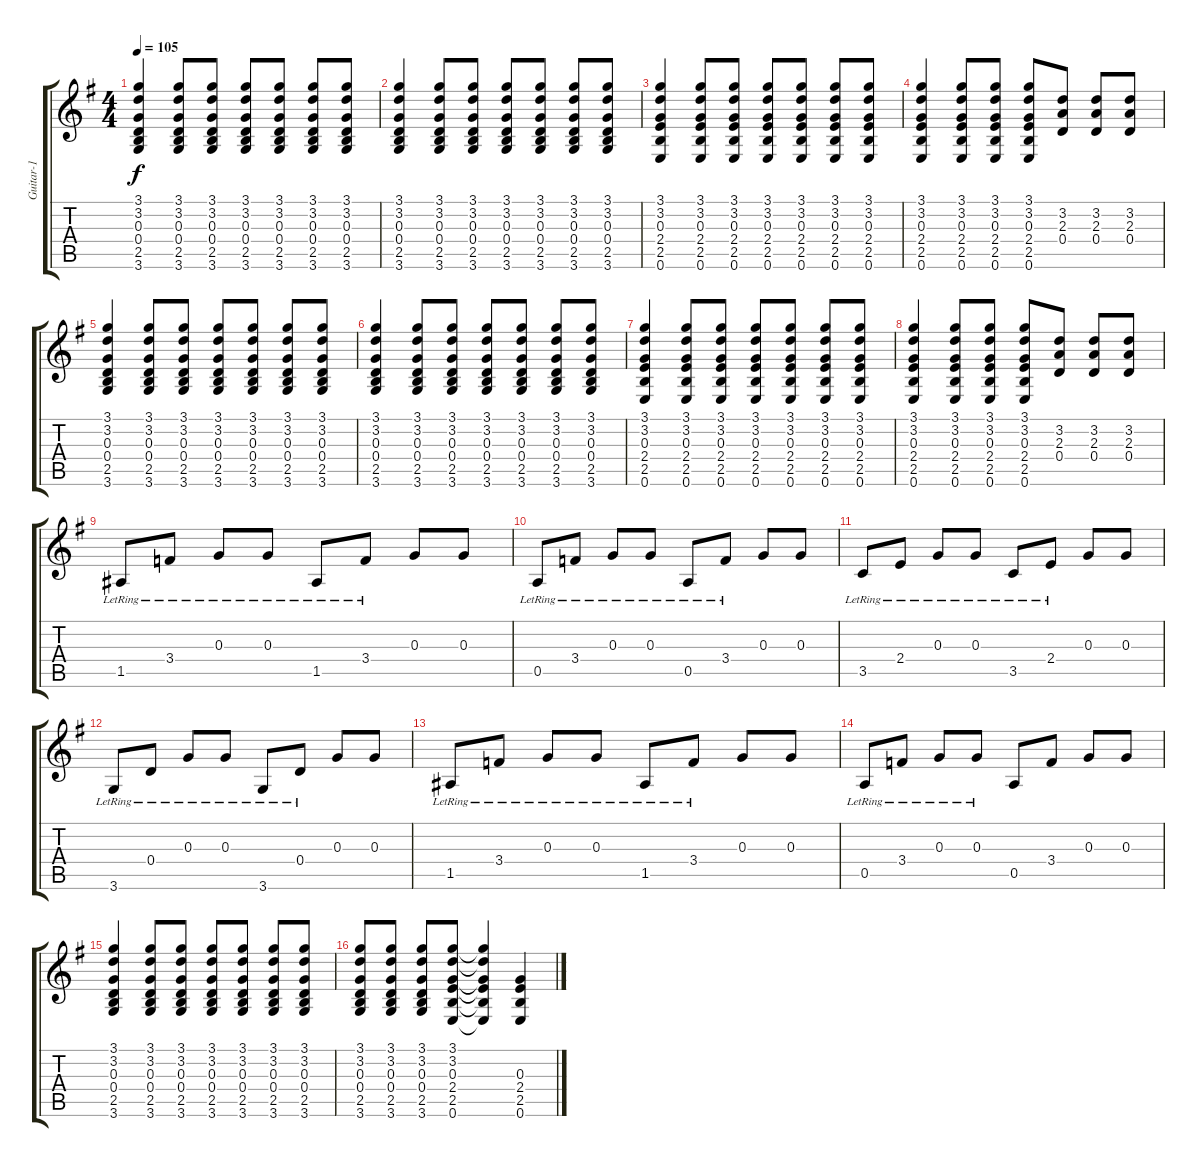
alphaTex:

\track ("Guitar-1" "Guitar-1") {instrument overdrivenguitar}
\staff {score tabs}
\tuning (E4 B3 G3 D3 A2 E2) {hide}
\ts (4 4)
\tempo 105
\clef g2
\ks g
(3.1 3.2 0.3 0.4 2.5 3.6).4{dy f} (3.1 3.2 0.3 0.4 2.5 3.6).8 (3.1 3.2 0.3 0.4 2.5 3.6).8 (3.1 3.2 0.3 0.4 2.5 3.6).8 (3.1 3.2 0.3 0.4 2.5 3.6).8 (3.1 3.2 0.3 0.4 2.5 3.6).8 (3.1 3.2 0.3 0.4 2.5 3.6).8 |
(3.1 3.2 0.3 0.4 2.5 3.6).4 (3.1 3.2 0.3 0.4 2.5 3.6).8 (3.1 3.2 0.3 0.4 2.5 3.6).8 (3.1 3.2 0.3 0.4 2.5 3.6).8 (3.1 3.2 0.3 0.4 2.5 3.6).8 (3.1 3.2 0.3 0.4 2.5 3.6).8 (3.1 3.2 0.3 0.4 2.5 3.6).8 |
(3.1 3.2 0.3 2.4 2.5 0.6).4 (3.1 3.2 0.3 2.4 2.5 0.6).8 (3.1 3.2 0.3 2.4 2.5 0.6).8 (3.1 3.2 0.3 2.4 2.5 0.6).8 (3.1 3.2 0.3 2.4 2.5 0.6).8 (3.1 3.2 0.3 2.4 2.5 0.6).8 (3.1 3.2 0.3 2.4 2.5 0.6).8 |
(3.1 3.2 0.3 2.4 2.5 0.6).4 (3.1 3.2 0.3 2.4 2.5 0.6).8 (3.1 3.2 0.3 2.4 2.5 0.6).8 (3.1 3.2 0.3 2.4 2.5 0.6).8 (3.2 2.3 0.4).8 (3.2 2.3 0.4).8 (3.2 2.3 0.4).8 |
(3.1 3.2 0.3 0.4 2.5 3.6).4 (3.1 3.2 0.3 0.4 2.5 3.6).8 (3.1 3.2 0.3 0.4 2.5 3.6).8 (3.1 3.2 0.3 0.4 2.5 3.6).8 (3.1 3.2 0.3 0.4 2.5 3.6).8 (3.1 3.2 0.3 0.4 2.5 3.6).8 (3.1 3.2 0.3 0.4 2.5 3.6).8 |
(3.1 3.2 0.3 0.4 2.5 3.6).4 (3.1 3.2 0.3 0.4 2.5 3.6).8 (3.1 3.2 0.3 0.4 2.5 3.6).8 (3.1 3.2 0.3 0.4 2.5 3.6).8 (3.1 3.2 0.3 0.4 2.5 3.6).8 (3.1 3.2 0.3 0.4 2.5 3.6).8 (3.1 3.2 0.3 0.4 2.5 3.6).8 |
(3.1 3.2 0.3 2.4 2.5 0.6).4 (3.1 3.2 0.3 2.4 2.5 0.6).8 (3.1 3.2 0.3 2.4 2.5 0.6).8 (3.1 3.2 0.3 2.4 2.5 0.6).8 (3.1 3.2 0.3 2.4 2.5 0.6).8 (3.1 3.2 0.3 2.4 2.5 0.6).8 (3.1 3.2 0.3 2.4 2.5 0.6).8 |
(3.1 3.2 0.3 2.4 2.5 0.6).4 (3.1 3.2 0.3 2.4 2.5 0.6).8 (3.1 3.2 0.3 2.4 2.5 0.6).8 (3.1 3.2 0.3 2.4 2.5 0.6).8 (3.2 2.3 0.4).8 (3.2 2.3 0.4).8 (3.2 2.3 0.4).8 |
1.5{lr}.8 3.4{lr}.8 0.3{lr}.8 0.3{lr}.8 1.5{lr}.8 3.4{lr}.8 0.3.8 0.3.8 |
0.5{lr}.8 3.4{lr}.8 0.3{lr}.8 0.3{lr}.8 0.5{lr}.8 3.4{lr}.8 0.3.8 0.3.8 |
3.5{lr}.8 2.4{lr}.8 0.3{lr}.8 0.3{lr}.8 3.5{lr}.8 2.4{lr}.8 0.3.8 0.3.8 |
3.6{lr}.8 0.4{lr}.8 0.3{lr}.8 0.3{lr}.8 3.6{lr}.8 0.4{lr}.8 0.3.8 0.3.8 |
1.5{lr}.8 3.4{lr}.8 0.3{lr}.8 0.3{lr}.8 1.5{lr}.8 3.4{lr}.8 0.3.8 0.3.8 |
0.5{lr}.8 3.4{lr}.8 0.3{lr}.8 0.3{lr}.8 0.5.8 3.4.8 0.3.8 0.3.8 |
(3.1 3.2 0.3 0.4 2.5 3.6).4 (3.1 3.2 0.3 0.4 2.5 3.6).8 (3.1 3.2 0.3 0.4 2.5 3.6).8 (3.1 3.2 0.3 0.4 2.5 3.6).8 (3.1 3.2 0.3 0.4 2.5 3.6).8 (3.1 3.2 0.3 0.4 2.5 3.6).8 (3.1 3.2 0.3 0.4 2.5 3.6).8 |
(3.1 3.2 0.3 0.4 2.5 3.6).8 (3.1 3.2 0.3 0.4 2.5 3.6).8 (3.1 3.2 0.3 0.4 2.5 3.6).8 (3.1 3.2 0.3 2.4 2.5 0.6).8 (3.1{t} 3.2{t} 0.3{t} 2.4{t} 2.5{t} 0.6{t}).4 (0.3 2.4 2.5 0.6).4
